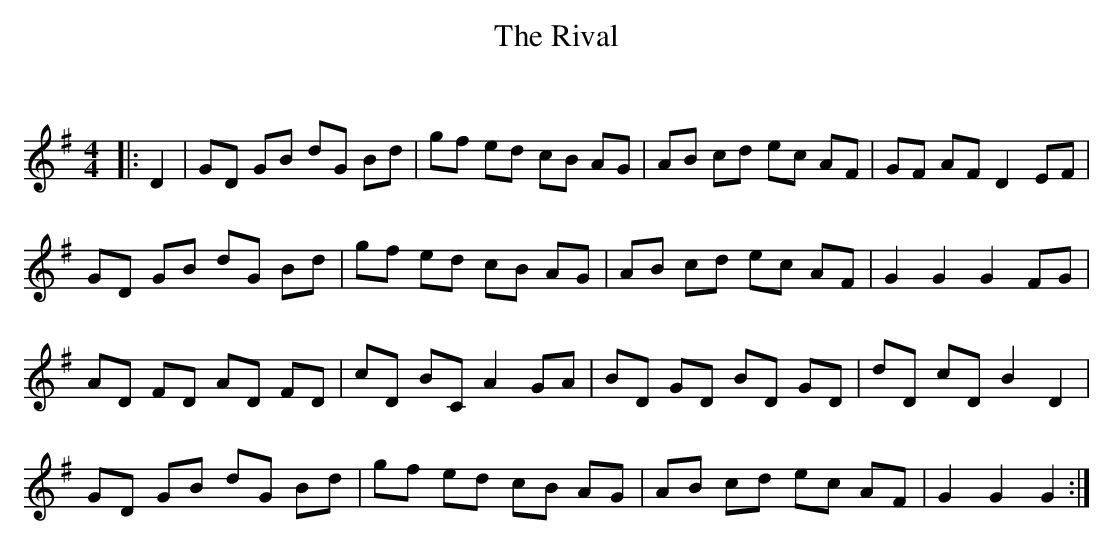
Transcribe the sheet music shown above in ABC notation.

X:1
T: The Rival
C:
Q: 232
K:G
M:4/4
L:1/8
|:D2|GD GB dG Bd|gf ed cB AG|AB cd ec AF|GF AF D2 EF|
GD GB dG Bd|gf ed cB AG|AB cd ec AF|G2 G2 G2 FG|
AD FD AD FD|cD BC A2 GA|BD GD BD GD|dD cD B2 D2|
GD GB dG Bd|gf ed cB AG|AB cd ec AF|G2 G2 G2:|
